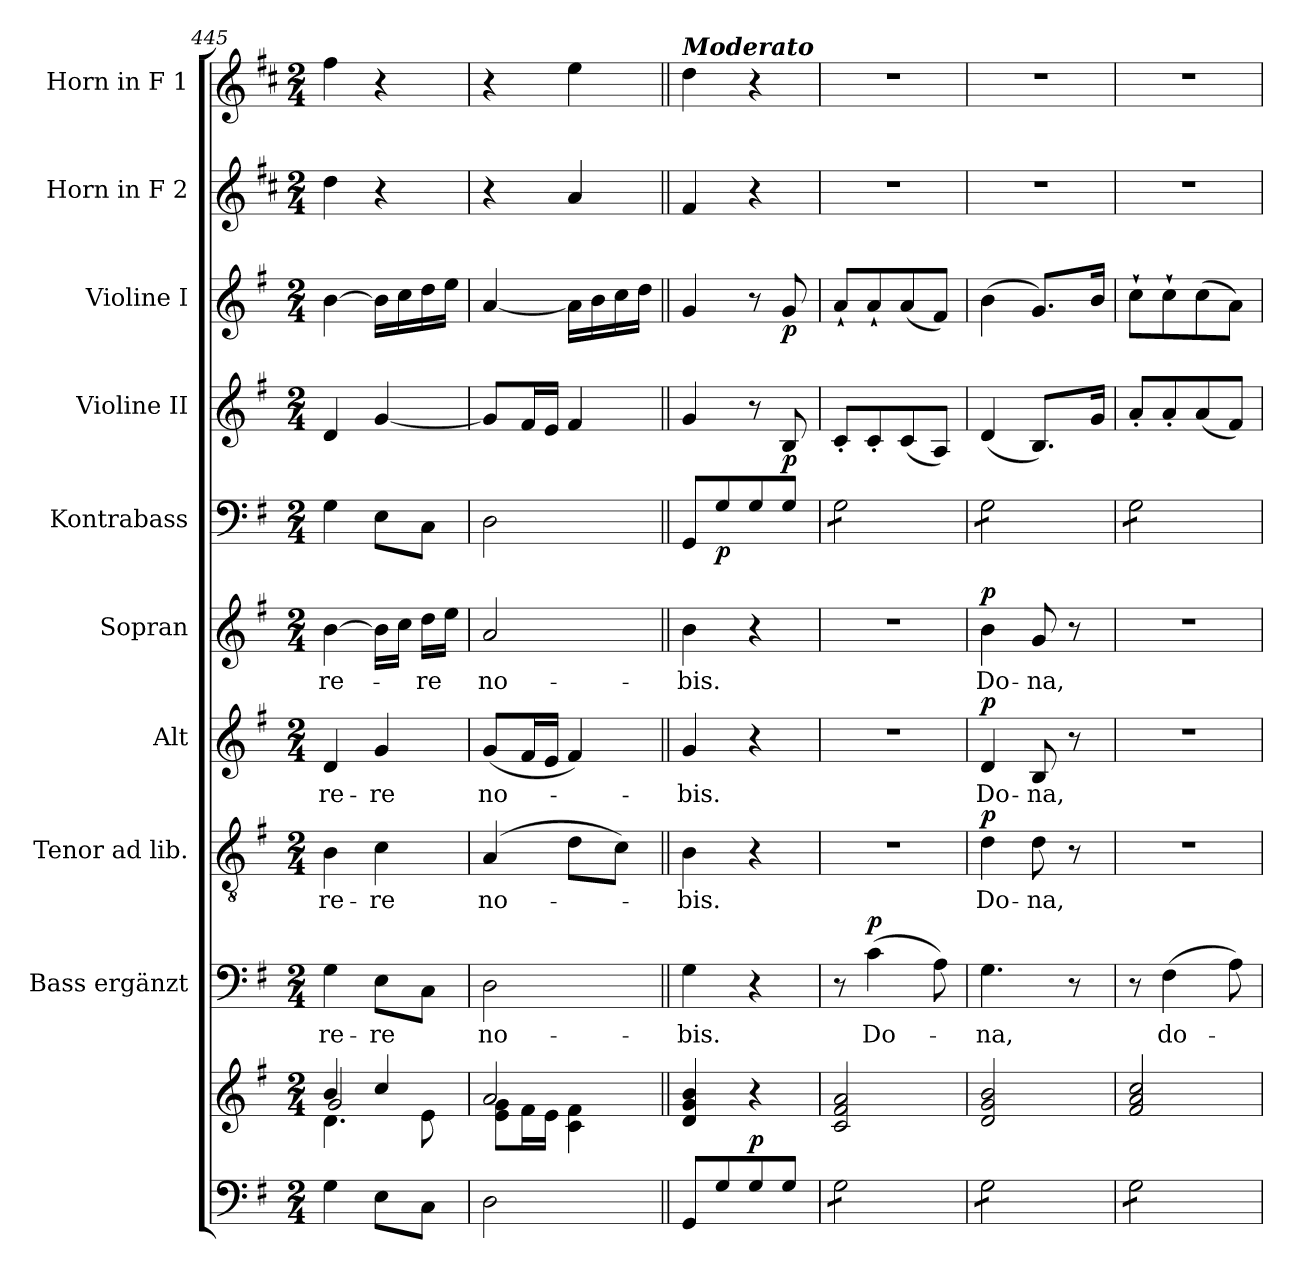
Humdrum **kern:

**kern	**kern	**dynam	**kern	**text	**dynam	**kern	**text	**dynam	**kern	**text	**dynam	**kern	**text	**dynam	**kern	**dynam	**kern	**dynam	**kern	**dynam	**kern	**kern
*part10	*part10	*part10	*part9	*part9	*part9	*part8	*part8	*part8	*part7	*part7	*part7	*part6	*part6	*part6	*part5	*part5	*part4	*part4	*part3	*part3	*part2	*part1
*staff11	*staff10	*staff10/11	*staff9	*staff9	*staff9	*staff8	*staff8	*staff8	*staff7	*staff7	*staff7	*staff6	*staff6	*staff6	*staff5	*staff5	*staff4	*staff4	*staff3	*staff3	*staff2	*staff1
*	*	*	*I"Bass ergänzt	*	*	*I"Tenor ad lib.	*	*	*I"Alt	*	*	*I"Sopran	*	*	*I"Kontrabass	*	*I"Violine II	*	*I"Violine I	*	*I"Horn in F 2	*I"Horn in F 1
*	*	*	*I'B.	*	*	*I'T.	*	*	*I'A.	*	*	*I'S.	*	*	*I'Kb.	*	*I'Vl. II	*	*I'Vl. I	*	*	*
*clefF4	*clefG2	*	*clefF4	*	*	*clefGv2	*	*	*clefG2	*	*	*clefG2	*	*	*clefF4	*	*clefG2	*	*clefG2	*	*clefG2	*clefG2
*	*	*	*	*	*	*	*	*	*	*	*	*	*	*	*ITrd7c12	*	*	*	*	*	*ITrd4c7	*ITrd4c7
*k[f#]	*k[f#]	*	*k[f#]	*	*	*k[f#]	*	*	*k[f#]	*	*	*k[f#]	*	*	*k[f#]	*	*k[f#]	*	*k[f#]	*	*k[f#]	*k[f#]
*G:	*G:	*	*G:	*	*	*G:	*	*	*G:	*	*	*G:	*	*	*G:	*	*G:	*	*G:	*	*G:	*G:
*M2/4	*M2/4	*	*M2/4	*	*	*M2/4	*	*	*M2/4	*	*	*M2/4	*	*	*M2/4	*	*M2/4	*	*M2/4	*	*M2/4	*M2/4
=445	=445	=445	=445	=445	=445	=445	=445	=445	=445	=445	=445	=445	=445	=445	=445	=445	=445	=445	=445	=445	=445	=445
*	*^	*	*	*	*	*	*	*	*	*	*	*	*	*	*	*	*	*	*	*	*	*
*	*	*^	*	*	*	*	*	*	*	*	*	*	*	*	*	*	*	*	*	*	*	*	*
!	!	!	!	!	!	!LO:LY:b	!	!	!LO:LY:b	!	!	!LO:LY:b	!	!	!LO:LY:b	!	!	!	!	!	!	!	!	!
4G\	4b/	4.d\	2g/	.	4G\	-re-	.	4B\	-re-	.	4d/	-re-	.	[4b\	-re-	.	4GG\	.	4d/	.	[4b\	.	4g\	4b\
!	!	!	!	!	!	!LO:LY:b	!	!	!LO:LY:b	!	!	!LO:LY:b	!	!	!	!	!	!	!	!	!	!	!	!
8E\L	4cc/	.	.	.	8E\L	-re	.	4c\	-re	.	4g/	-re	.	16b\LL]	.	.	8EE\L	.	[4g/	.	16b\LL]	.	4r	4r
.	.	.	.	.	.	.	.	.	.	.	.	.	.	16cc\JJ	.	.	.	.	.	.	16cc\	.	.	.
!	!	!	!	!	!	!	!	!	!	!	!	!	!	!	!LO:LY:b	!	!	!	!	!	!	!	!	!
8C\J	.	8e\	.	.	8C\J	.	.	.	.	.	.	.	.	16dd\LL	-re	.	8CC\J	.	.	.	16dd\	.	.	.
.	.	.	.	.	.	.	.	.	.	.	.	.	.	16ee\JJ	.	.	.	.	.	.	16ee\JJ	.	.	.
*	*	*v	*v	*	*	*	*	*	*	*	*	*	*	*	*	*	*	*	*	*	*	*	*	*
=446	=446	=446	=446	=446	=446	=446	=446	=446	=446	=446	=446	=446	=446	=446	=446	=446	=446	=446	=446	=446	=446	=446	=446
!	!	!	!	!	!LO:LY:b	!	!	!LO:LY:b	!	!	!LO:LY:b	!	!	!LO:LY:b	!	!	!	!	!	!	!	!	!
2D\	2a/	8e\ 8g\L	.	2D\	no-	.	(4A/	no-	.	(<8g/L	no-	.	2a/	no-	.	2DD\	.	8g/L]	.	[4a/	.	4r	4r
.	.	16f#\L	.	.	.	.	.	.	.	16f#/L	.	.	.	.	.	.	.	16f#/L	.	.	.	.	.
.	.	16e\JJ	.	.	.	.	.	.	.	16e/JJ	.	.	.	.	.	.	.	16e/JJ	.	.	.	.	.
.	.	4c\ 4f#\	.	.	.	.	8d\L	.	.	4f#/)	.	.	.	.	.	.	.	4f#/	.	16a\LL]	.	4d/	4a\
.	.	.	.	.	.	.	.	.	.	.	.	.	.	.	.	.	.	.	.	16b\	.	.	.
.	.	.	.	.	.	.	8c\J)	.	.	.	.	.	.	.	.	.	.	.	.	16cc\	.	.	.
.	.	.	.	.	.	.	.	.	.	.	.	.	.	.	.	.	.	.	.	16dd\JJ	.	.	.
*	*v	*v	*	*	*	*	*	*	*	*	*	*	*	*	*	*	*	*	*	*	*	*	*
!!LO:PB:g=z
=447||	=447||	=447||	=447||	=447||	=447||	=447||	=447||	=447||	=447||	=447||	=447||	=447||	=447||	=447||	=447||	=447||	=447||	=447||	=447||	=447||	=447||	=447||
!	!	!	!	!	!	!	!	!	!	!	!	!	!	!	!	!	!	!	!	!	!	!LO:TX:a:Bi:t=Moderato
!	!	!	!	!LO:LY:b	!	!	!LO:LY:b	!	!	!LO:LY:b	!	!	!LO:LY:b	!	!	!	!	!	!	!	!	!
8GG/L	4d/ 4g/ 4b/	.	4G\	-bis.	.	4B\	-bis.	.	4g/	-bis.	.	4b\	-bis.	.	8GGG/L	.	4g/	.	4g/	.	4B/	4g\
!	!	!	!	!	!	!	!	!	!	!	!	!	!	!	!	!LO:DY:b	!	!	!	!	!	!
8G/	.	.	.	.	.	.	.	.	.	.	.	.	.	.	8GG/	p	.	.	.	.	.	.
!	!	!LO:DY:a=2	!	!	!	!	!	!	!	!	!	!	!	!	!	!	!	!	!	!	!	!
8G/	4r	p	4r	.	.	4r	.	.	4r	.	.	4r	.	.	8GG/	.	8r	.	8r	.	4r	4r
!	!	!	!	!	!	!	!	!	!	!	!	!	!	!	!	!	!	!LO:DY:b	!	!LO:DY:b	!	!
8G/J	.	.	.	.	.	.	.	.	.	.	.	.	.	.	8GG/J	.	8B/	p	8g/	p	.	.
=448	=448	=448	=448	=448	=448	=448	=448	=448	=448	=448	=448	=448	=448	=448	=448	=448	=448	=448	=448	=448	=448	=448
*tremolo	*	*	*	*	*	*	*	*	*	*	*	*	*	*	*	*	*	*	*	*	*	*
*	*	*	*	*	*	*	*	*	*	*	*	*	*	*	*tremolo	*	*	*	*	*	*	*
8G\L	2c/ 2f#/ 2a/	.	8r	.	.	2r	.	.	2r	.	.	2r	.	.	8GG\L	.	8c'</L	.	8a`</L	.	2r	2r
!	!	!	!	!LO:LY:b	!LO:DY:a	!	!	!	!	!	!	!	!	!	!	!	!	!	!	!	!	!
8G\	.	.	(>4c\	Do-	p	.	.	.	.	.	.	.	.	.	8GG\	.	8c'</	.	8a`</	.	.	.
8G\	.	.	.	.	.	.	.	.	.	.	.	.	.	.	8GG\	.	(<8c/	.	(<8a/	.	.	.
8G\J	.	.	8A\)	.	.	.	.	.	.	.	.	.	.	.	8GG\J	.	8A/J)	.	8f#/J)	.	.	.
=449	=449	=449	=449	=449	=449	=449	=449	=449	=449	=449	=449	=449	=449	=449	=449	=449	=449	=449	=449	=449	=449	=449
!	!	!	!	!LO:LY:b	!	!	!LO:LY:b	!LO:DY:a	!	!LO:LY:b	!LO:DY:a	!	!LO:LY:b	!LO:DY:a	!	!	!	!	!	!	!	!
8G\L	2d/ 2g/ 2b/	.	4.G\	-na,	.	4d\	Do-	p	4d/	Do-	p	4b\	Do-	p	8GG\L	.	(<4d/	.	(>4b\	.	2r	2r
8G\	.	.	.	.	.	.	.	.	.	.	.	.	.	.	8GG\	.	.	.	.	.	.	.
!	!	!	!	!	!	!	!LO:LY:b	!	!	!LO:LY:b	!	!	!LO:LY:b	!	!	!	!	!	!	!	!	!
8G\	.	.	.	.	.	8d\	-na,	.	8B/	-na,	.	8g/	-na,	.	8GG\	.	8.B/L)	.	8.g/L)	.	.	.
8G\J	.	.	8r	.	.	8r	.	.	8r	.	.	8r	.	.	8GG\J	.	.	.	.	.	.	.
.	.	.	.	.	.	.	.	.	.	.	.	.	.	.	.	.	16g/Jk	.	16b/Jk	.	.	.
=450	=450	=450	=450	=450	=450	=450	=450	=450	=450	=450	=450	=450	=450	=450	=450	=450	=450	=450	=450	=450	=450	=450
8G\L	2f#/ 2a/ 2cc/	.	8r	.	.	2r	.	.	2r	.	.	2r	.	.	8GG\L	.	8a'</L	.	8cc`>\L	.	2r	2r
!	!	!	!	!LO:LY:b	!	!	!	!	!	!	!	!	!	!	!	!	!	!	!	!	!	!
8G\	.	.	(>4F#\	do-	.	.	.	.	.	.	.	.	.	.	8GG\	.	8a'</	.	8cc`>\	.	.	.
8G\	.	.	.	.	.	.	.	.	.	.	.	.	.	.	8GG\	.	(<8a/	.	(>8cc\	.	.	.
8G\J	.	.	8A\)	.	.	.	.	.	.	.	.	.	.	.	8GG\J	.	8f#/J)	.	8a\J)	.	.	.
*	*	*	*	*	*	*	*	*	*	*	*	*	*	*	*Xtremolo	*	*	*	*	*	*	*
*Xtremolo	*	*	*	*	*	*	*	*	*	*	*	*	*	*	*	*	*	*	*	*	*	*
=	=	=	=	=	=	=	=	=	=	=	=	=	=	=	=	=	=	=	=	=	=	=
*-	*-	*-	*-	*-	*-	*-	*-	*-	*-	*-	*-	*-	*-	*-	*-	*-	*-	*-	*-	*-	*-	*-
